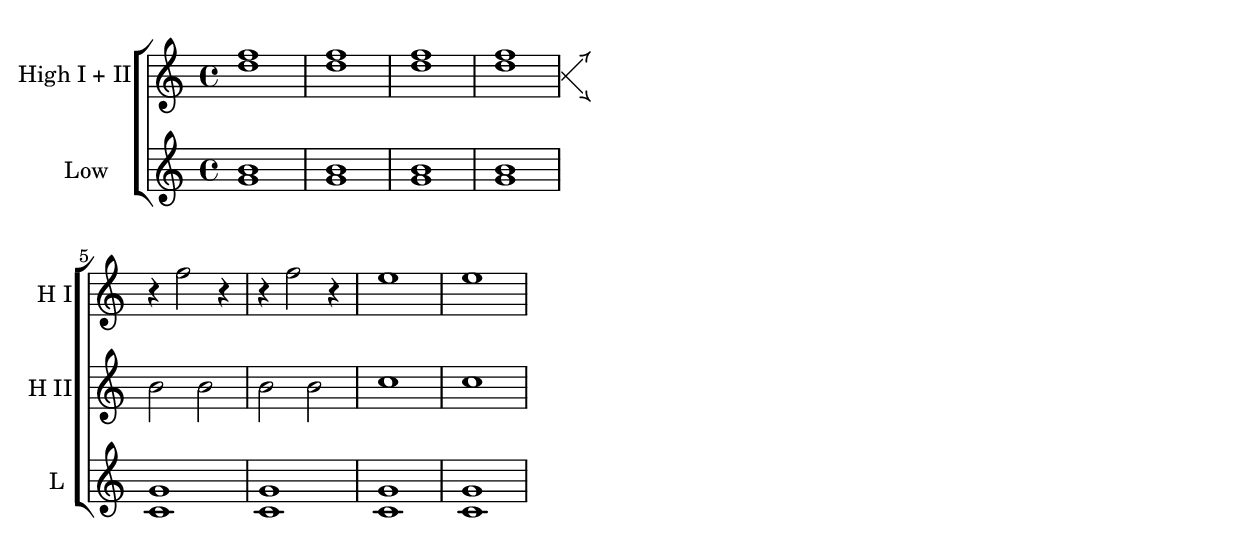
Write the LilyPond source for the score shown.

%% DO NOT EDIT this file manually; it is automatically
%% generated from LSR http://lsr.dsi.unimi.it
%% Make any changes in LSR itself, or in Documentation/snippets/new/ ,
%% and then run scripts/auxiliar/makelsr.py
%%
%% This file is in the public domain.
\version "2.17.20"

\header {
  lsrtags = "staff-notation, symbols-and-glyphs, vocal-music"

  texidoc = "
This snippet defines the @code{\\splitStaffBarLine} command, which adds
arrows in north-east and south-east directions at a bar line, to denote
that several voices sharing a staff will each continue on a staff of
their own in the next system.

"
  doctitle = "Adding indicators to staves which get split after a break"
} % begin verbatim

#(define-markup-command (arrow-at-angle layout props angle-deg length fill)
   (number? number? boolean?)
   (let* (
          ;; PI-OVER-180 and degrees->radians are taken from flag-styles.scm
          (PI-OVER-180 (/ (atan 1 1) 45))
          (degrees->radians (lambda (degrees) (* degrees PI-OVER-180)))
          (angle-rad (degrees->radians angle-deg))
          (target-x (* length (cos angle-rad)))
          (target-y (* length (sin angle-rad))))
     (interpret-markup layout props
                       (markup
                        #:translate (cons (/ target-x 2) (/ target-y 2))
                        #:rotate angle-deg
                        #:translate (cons (/ length -2) 0)
                        #:concat (#:draw-line (cons length 0)
                                              #:arrow-head X RIGHT fill)))))

splitStaffBarLineMarkup = \markup \with-dimensions #'(0 . 0) #'(0 . 0) {
  \combine
    \arrow-at-angle #45 #(sqrt 8) ##f
    \arrow-at-angle #-45 #(sqrt 8) ##f
}

splitStaffBarLine = {
  \once \override Staff.BarLine.stencil =
    #(lambda (grob)
       (ly:stencil-combine-at-edge
        (ly:bar-line::print grob)
        X RIGHT
        (grob-interpret-markup grob splitStaffBarLineMarkup)
        0))
  \break
}

\paper {
  ragged-right = ##t
  short-indent = 5\mm
}

\score {
  <<
    \new ChoirStaff <<
      \new Staff \with { instrumentName = #"High I + II" } {
        <<
          \repeat unfold 4 f''1
          \\
          \repeat unfold 4 d''1
        >>
        \splitStaffBarLine
      }
      \new Staff \with { instrumentName = #"Low" } {
        <<
          \repeat unfold 4 b'1
          \\
          \repeat unfold 4 g'1
        >>
      }

      \new Staff \with { shortInstrumentName = #"H I" } {
        R1*4
        \repeat unfold 2 { r4 f''2 r4 } \repeat unfold 2 e''1
      }
      \new Staff \with { shortInstrumentName = #"H II" } {
        R1*4
        \repeat unfold 4 b'2 \repeat unfold 2 c''1
      }
      \new Staff \with { shortInstrumentName = #"L" } {
        R1*4
        <<
          \repeat unfold 4 g'1
          \\
          \repeat unfold 4 c'1
        >>
      }
    >>
  >>
  \layout {
    \context {
      \Staff \RemoveEmptyStaves
      \override VerticalAxisGroup.remove-first = ##t
    }
  }
}
